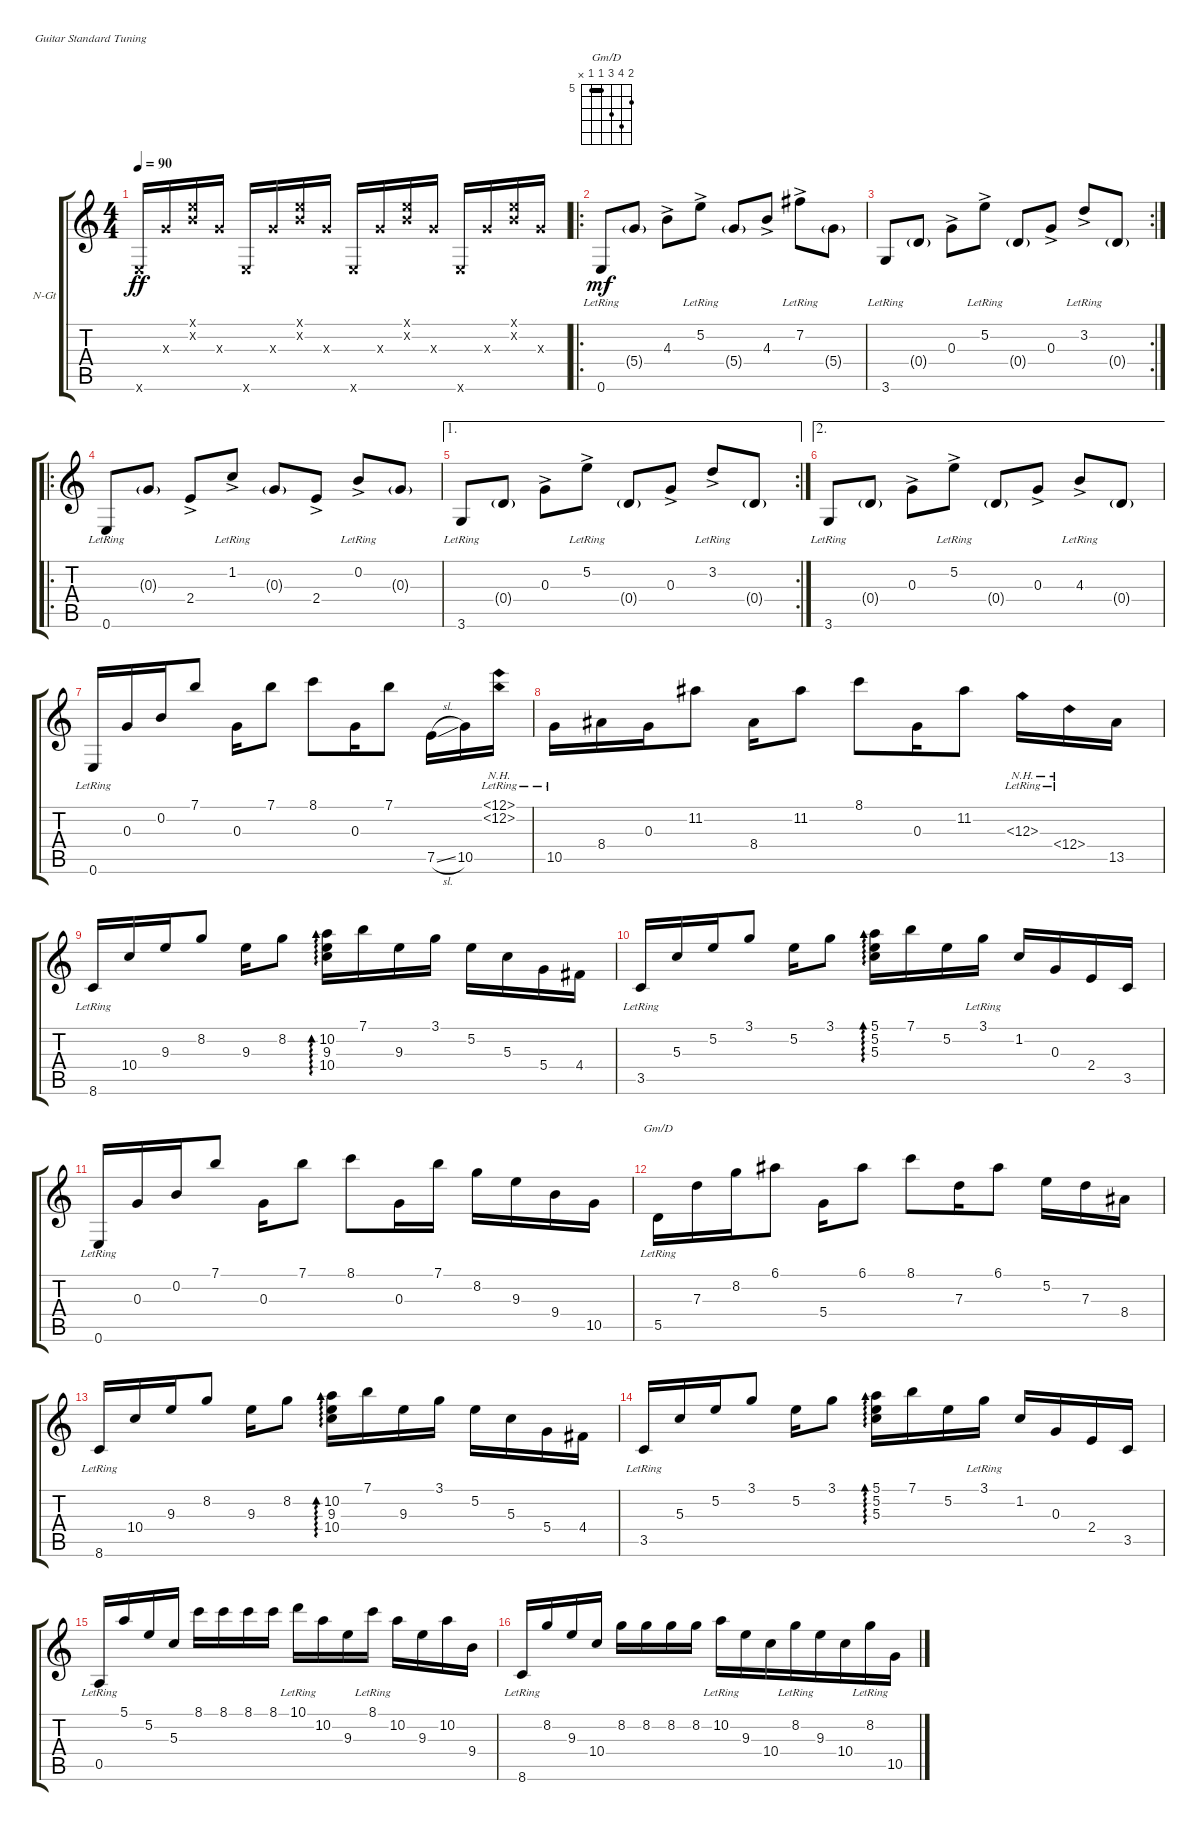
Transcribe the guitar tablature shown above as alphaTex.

\defaultSystemsLayout 4
\bracketExtendMode groupsimilarinstruments
\firstSystemTrackNameOrientation horizontal
\otherSystemsTrackNameOrientation horizontal
\track ("Nylon Guitar" "N-Gt") {instrument acousticguitarnylon}
\staff {score tabs}
\tuning (E4 B3 G3 D3 A2 E2)
\chord ("Gm/D" 6 8 7 5 5 x) {firstfret 5 barre 5}
\ts (4 4)
\tempo 90
\clef g2
\ks c
0.6{x}.16{dy ff} 0.3{x}.16 (0.2{x} 0.1{x}).16 0.3{x}.16 0.6{x}.16 0.3{x}.16 (0.2{x} 0.1{x}).16 0.3{x}.16 0.6{x}.16 0.3{x}.16 (0.2{x} 0.1{x}).16 0.3{x}.16 0.6{x}.16 0.3{x}.16 (0.2{x} 0.1{x}).16 0.3{x}.16 |
\ro
0.6{lr}.8{dy mf} 5.4{g}.8 4.3{ac}.8 5.2{ac lr}.8 5.4{g}.8 4.3{ac}.8 7.2{ac lr}.8 5.4{g}.8 |
\rc 2
3.6{lr}.8 0.4{g}.8 0.3{ac}.8 5.2{ac lr}.8 0.4{g}.8 0.3{ac}.8 3.2{ac lr}.8 0.4{g}.8 |
\ro
0.6{lr}.8 0.3{g}.8 2.4{ac}.8 1.2{ac lr}.8 0.3{g}.8 2.4{ac}.8 0.2{ac lr}.8 0.3{g}.8 |
\ae 1
\rc 2
3.6{lr}.8 0.4{g}.8 0.3{ac}.8 5.2{ac lr}.8 0.4{g}.8 0.3{ac}.8 3.2{ac lr}.8 0.4{g}.8 |
\ae 2
3.6{lr}.8 0.4{g}.8 0.3{ac}.8 5.2{ac lr}.8 0.4{g}.8 0.3{ac}.8 4.3{ac lr}.8 0.4{g}.8 |
0.6{lr}.16 0.3.16 0.2.16 7.1.8 0.3.16 7.1.8 8.1.8 0.3.16 7.1.8 7.5{sl}.16 10.5.16 (12.1{nh lr} 12.2{nh}).16 |
10.5{lr}.16 8.4.16 0.3.16 11.2.8 8.4.16 11.2.8 8.1.8 0.3.16 11.2.8 12.3{nh lr}.16 12.4{nh lr}.16 13.5.16 |
8.6{lr}.16 10.4.16 9.3.16 8.2.8 9.3.16 8.2.8 (10.4 9.3 10.2).16{ad 0} 7.1.16 9.3.16 3.1.16 5.2.16 5.3.16 5.4.16 4.4.16 |
3.5{lr}.16 5.3.16 5.2.16 3.1.8 5.2.16 3.1.8 (5.3 5.2 5.1).16{ad 0} 7.1.16 5.2.16 3.1{lr}.16 1.2.16 0.3.16 2.4.16 3.5.16 |
0.6{lr}.16 0.3.16 0.2.16 7.1.8 0.3.16 7.1.8 8.1.8 0.3.16 7.1.16 8.2.16 9.3.16 9.4.16 10.5.16 |
5.5{lr}.16{ch "Gm/D"} 7.3.16 8.2.16 6.1.8 5.4.16 6.1.8 8.1.8 7.3.16 6.1.8 5.2.16 7.3.16 8.4.16 |
8.6{lr}.16 10.4.16 9.3.16 8.2.8 9.3.16 8.2.8 (10.4 9.3 10.2).16{ad 0} 7.1.16 9.3.16 3.1.16 5.2.16 5.3.16 5.4.16 4.4.16 |
3.5{lr}.16 5.3.16 5.2.16 3.1.8 5.2.16 3.1.8 (5.3 5.2 5.1).16{ad 0} 7.1.16 5.2.16 3.1{lr}.16 1.2.16 0.3.16 2.4.16 3.5.16 |
0.5{lr}.16 5.1.16 5.2.16 5.3.16 8.1.16 8.1.16 8.1.16 8.1.16 10.1{lr}.16 10.2.16 9.3.16 8.1{lr}.16 10.2.16 9.3.16 10.2.16 9.4.16 |
8.6{lr}.16 8.2.16 9.3.16 10.4.16 8.2.16 8.2.16 8.2.16 8.2.16 10.2{lr}.16{beam merge} 9.3.16{beam merge} 10.4.16{beam merge} 8.2{lr}.16{beam merge} 9.3.16{beam merge} 10.4.16{beam merge} 8.2{lr}.16{beam merge} 10.5.16
